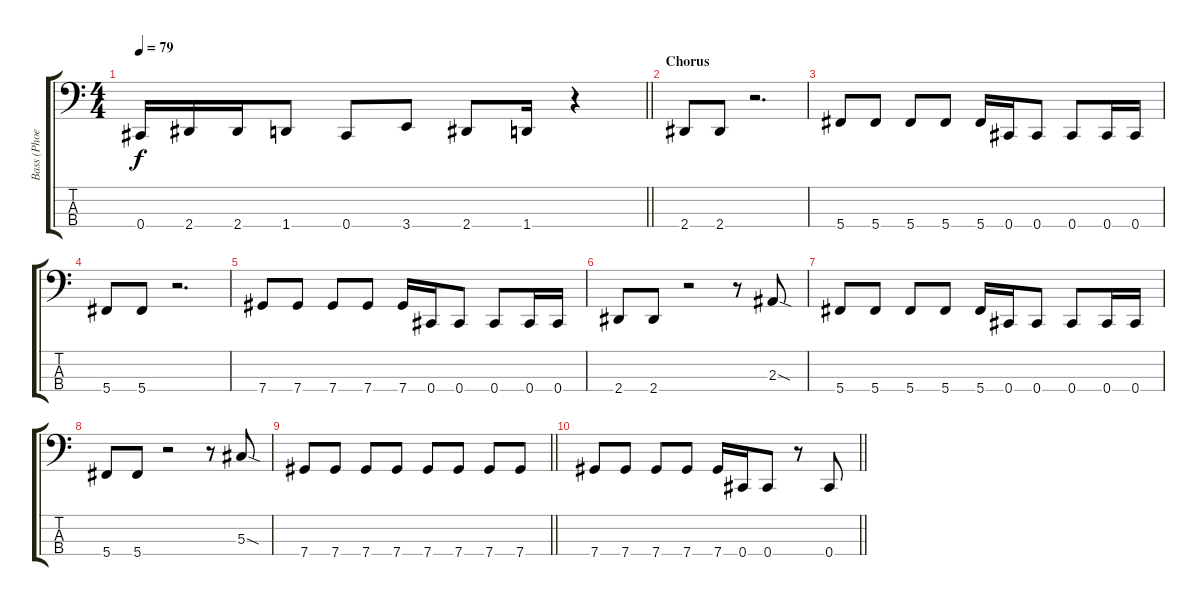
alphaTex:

\track ("Bass (Phoenix)" "Bass (Phoe") {instrument electricbassfinger}
\staff {score tabs}
\tuning (Gb2 Db2 Ab1 Db1) {hide}
\ts (4 4)
\tempo 79
\clef f4
\barLineRight lightlight
\ks c
0.4.16{dy f} 2.4.16 2.4.16 1.4.8 0.4.8 3.4.8 2.4.8 1.4.16 r.4 |
\section ("" "Chorus")
2.4.8 2.4.8 r.2{d} |
5.4.8 5.4.8 5.4.8 5.4.8 5.4.16 0.4.16 0.4.8 0.4.8 0.4.16 0.4.16 |
5.4.8 5.4.8 r.2{d} |
7.4.8 7.4.8 7.4.8 7.4.8 7.4.16 0.4.16 0.4.8 0.4.8 0.4.16 0.4.16 |
2.4.8 2.4.8 r.2 r.8 2.3{sod}.8 |
5.4.8 5.4.8 5.4.8 5.4.8 5.4.16 0.4.16 0.4.8 0.4.8 0.4.16 0.4.16 |
5.4.8 5.4.8 r.2 r.8 5.3{sod}.8 |
\barLineRight lightlight
7.4.8 7.4.8 7.4.8 7.4.8 7.4.8 7.4.8 7.4.8 7.4.8 |
\barLineRight lightlight
7.4.8 7.4.8 7.4.8 7.4.8 7.4.16 0.4.16 0.4.8 r.8 0.4.8
